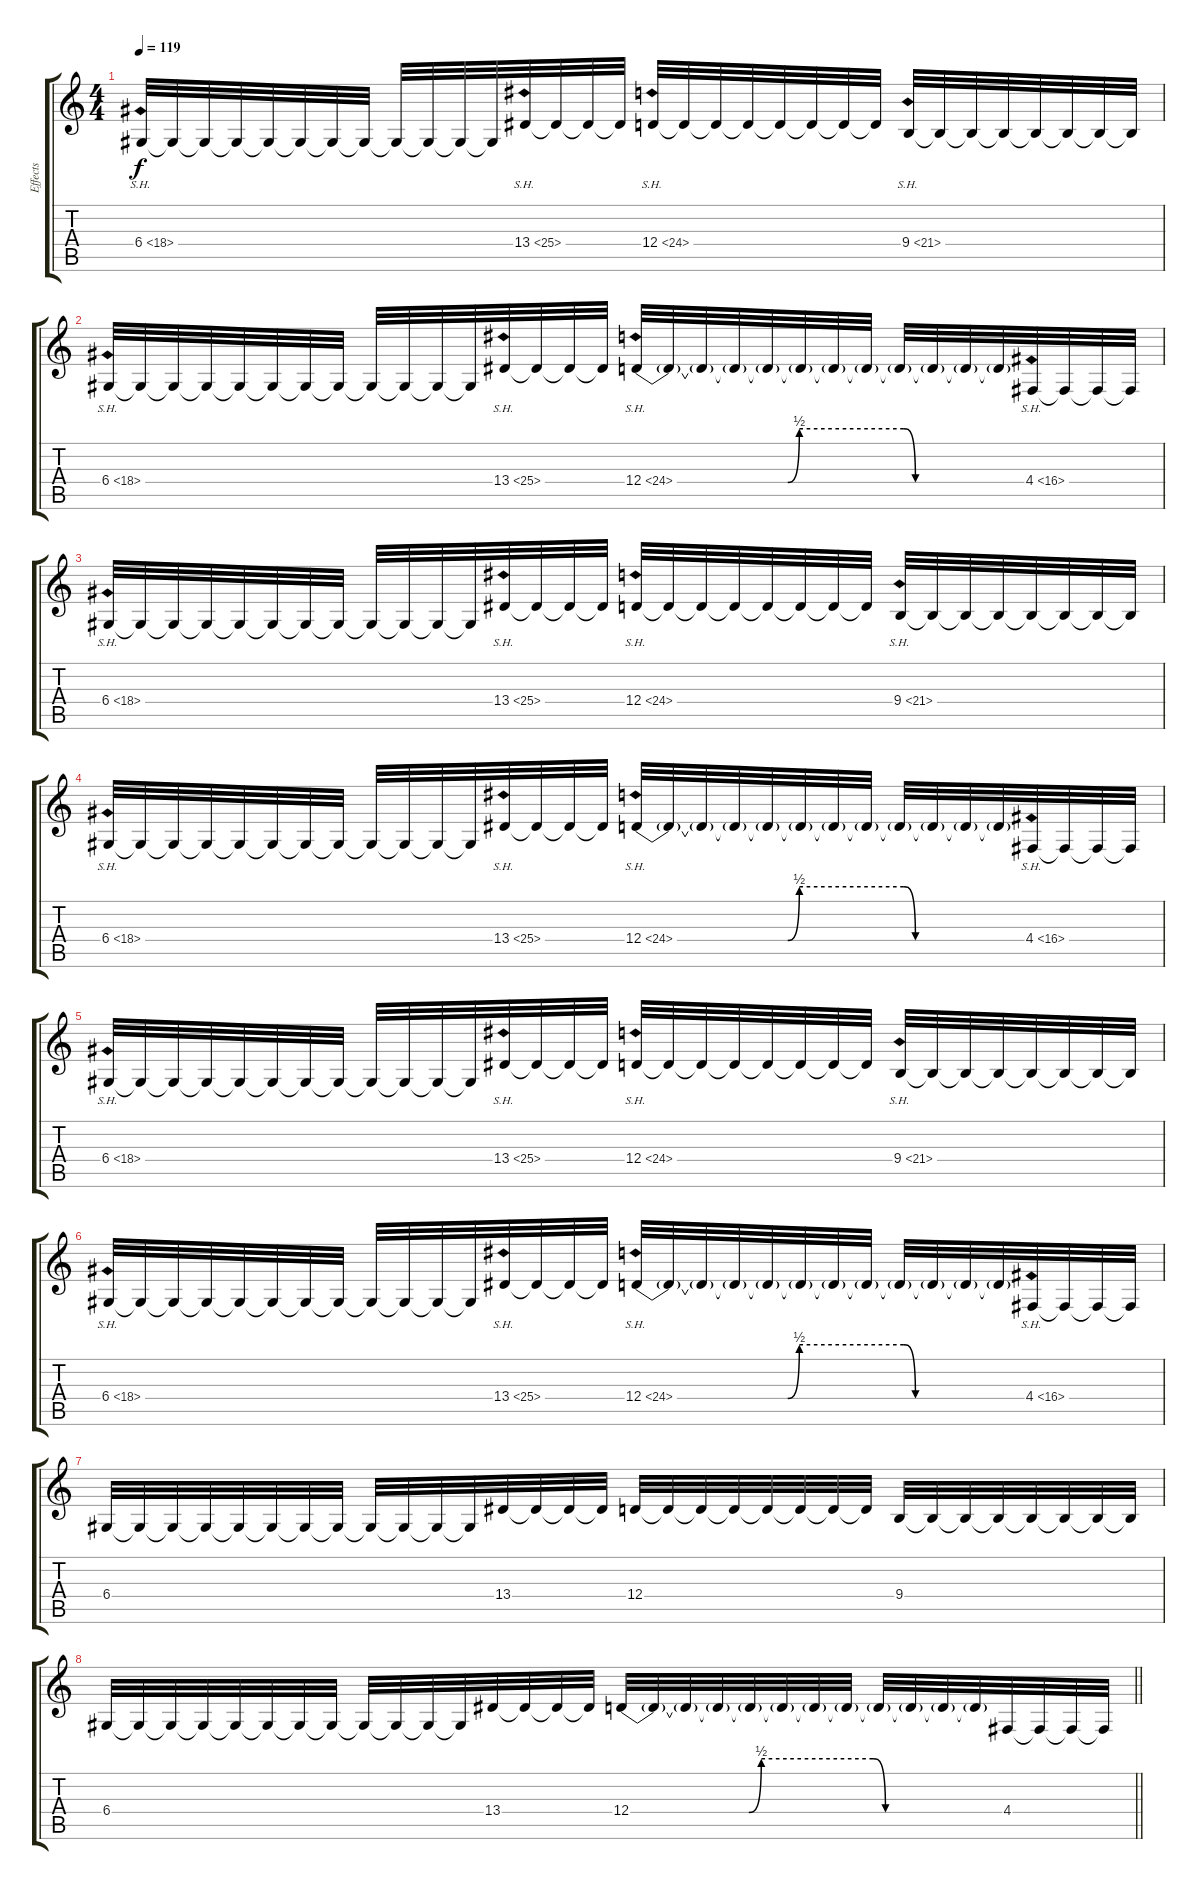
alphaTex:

\track ("Effects" "Effects") {instrument lead8bassandlead}
\staff {score tabs}
\tuning (E4 B3 G3 D3 A2 E2) {hide}
\ts (4 4)
\tempo 119
\clef g2
\ks c
6.4{sh 12}.32{dy f volume 13 balance 13 instrument lead1square} 6.4{t}.32{balance 3} 6.4{t}.32{balance 13} 6.4{t}.32{balance 3} 6.4{t}.32{balance 13} 6.4{t}.32{balance 3} 6.4{t}.32{balance 13} 6.4{t}.32{balance 3} 6.4{t}.32{balance 13} 6.4{t}.32{balance 3} 6.4{t}.32{balance 13} 6.4{t}.32{balance 3} 13.4{sh 12}.32{balance 13} 13.4{t}.32{balance 3} 13.4{t}.32{balance 13} 13.4{t}.32{balance 3} 12.4{sh 12}.32{balance 13} 12.4{t}.32{balance 3} 12.4{t}.32{balance 13} 12.4{t}.32{balance 3} 12.4{t}.32{balance 13} 12.4{t}.32{balance 3} 12.4{t}.32{balance 13} 12.4{t}.32{balance 3} 9.4{sh 12}.32{balance 13} 9.4{t}.32{balance 3} 9.4{t}.32{balance 13} 9.4{t}.32{balance 3} 9.4{t}.32{balance 13} 9.4{t}.32{balance 3} 9.4{t}.32{balance 13} 9.4{t}.32{balance 3} |
6.4{sh 12}.32{balance 13} 6.4{t}.32{balance 3} 6.4{t}.32{balance 13} 6.4{t}.32{balance 3} 6.4{t}.32{balance 13} 6.4{t}.32{balance 3} 6.4{t}.32{balance 13} 6.4{t}.32{balance 3} 6.4{t}.32{balance 13} 6.4{t}.32{balance 3} 6.4{t}.32{balance 13} 6.4{t}.32{balance 3} 13.4{sh 12}.32{balance 13} 13.4{t}.32{balance 3} 13.4{t}.32{balance 13} 13.4{t}.32{balance 3} 12.4{be (custom 0 0 19 0 21 2 39 2 41 0 60 0) sh 12}.32{balance 13} 12.4{t}.32{balance 3} 12.4{t}.32{balance 13} 12.4{t}.32{balance 3} 12.4{t}.32{balance 13} 12.4{t}.32{balance 3} 12.4{t}.32{balance 13} 12.4{t}.32{balance 3} 12.4{t}.32{balance 13} 12.4{t}.32{balance 3} 12.4{t}.32{balance 13} 12.4{t}.32{balance 3} 4.4{sh 12}.32{balance 13} 4.4{t}.32{balance 3} 4.4{t}.32{balance 13} 4.4{t}.32{balance 3} |
6.4{sh 12}.32{volume 13 balance 13 instrument lead1square} 6.4{t}.32{balance 3} 6.4{t}.32{balance 13} 6.4{t}.32{balance 3} 6.4{t}.32{balance 13} 6.4{t}.32{balance 3} 6.4{t}.32{balance 13} 6.4{t}.32{balance 3} 6.4{t}.32{balance 13} 6.4{t}.32{balance 3} 6.4{t}.32{balance 13} 6.4{t}.32{balance 3} 13.4{sh 12}.32{balance 13} 13.4{t}.32{balance 3} 13.4{t}.32{balance 13} 13.4{t}.32{balance 3} 12.4{sh 12}.32{balance 13} 12.4{t}.32{balance 3} 12.4{t}.32{balance 13} 12.4{t}.32{balance 3} 12.4{t}.32{balance 13} 12.4{t}.32{balance 3} 12.4{t}.32{balance 13} 12.4{t}.32{balance 3} 9.4{sh 12}.32{balance 13} 9.4{t}.32{balance 3} 9.4{t}.32{balance 13} 9.4{t}.32{balance 3} 9.4{t}.32{balance 13} 9.4{t}.32{balance 3} 9.4{t}.32{balance 13} 9.4{t}.32{balance 3} |
6.4{sh 12}.32{balance 13} 6.4{t}.32{balance 3} 6.4{t}.32{balance 13} 6.4{t}.32{balance 3} 6.4{t}.32{balance 13} 6.4{t}.32{balance 3} 6.4{t}.32{balance 13} 6.4{t}.32{balance 3} 6.4{t}.32{balance 13} 6.4{t}.32{balance 3} 6.4{t}.32{balance 13} 6.4{t}.32{balance 3} 13.4{sh 12}.32{balance 13} 13.4{t}.32{balance 3} 13.4{t}.32{balance 13} 13.4{t}.32{balance 3} 12.4{be (custom 0 0 19 0 21 2 39 2 41 0 60 0) sh 12}.32{balance 13} 12.4{t}.32{balance 3} 12.4{t}.32{balance 13} 12.4{t}.32{balance 3} 12.4{t}.32{balance 13} 12.4{t}.32{balance 3} 12.4{t}.32{balance 13} 12.4{t}.32{balance 3} 12.4{t}.32{balance 13} 12.4{t}.32{balance 3} 12.4{t}.32{balance 13} 12.4{t}.32{balance 3} 4.4{sh 12}.32{balance 13} 4.4{t}.32{balance 3} 4.4{t}.32{balance 13} 4.4{t}.32{balance 3} |
6.4{sh 12}.32{volume 13 balance 13 instrument lead1square} 6.4{t}.32{balance 3} 6.4{t}.32{balance 13} 6.4{t}.32{balance 3} 6.4{t}.32{balance 13} 6.4{t}.32{balance 3} 6.4{t}.32{balance 13} 6.4{t}.32{balance 3} 6.4{t}.32{balance 13} 6.4{t}.32{balance 3} 6.4{t}.32{balance 13} 6.4{t}.32{balance 3} 13.4{sh 12}.32{balance 13} 13.4{t}.32{balance 3} 13.4{t}.32{balance 13} 13.4{t}.32{balance 3} 12.4{sh 12}.32{balance 13} 12.4{t}.32{balance 3} 12.4{t}.32{balance 13} 12.4{t}.32{balance 3} 12.4{t}.32{balance 13} 12.4{t}.32{balance 3} 12.4{t}.32{balance 13} 12.4{t}.32{balance 3} 9.4{sh 12}.32{balance 13} 9.4{t}.32{balance 3} 9.4{t}.32{balance 13} 9.4{t}.32{balance 3} 9.4{t}.32{balance 13} 9.4{t}.32{balance 3} 9.4{t}.32{balance 13} 9.4{t}.32{balance 3} |
6.4{sh 12}.32{balance 13} 6.4{t}.32{balance 3} 6.4{t}.32{balance 13} 6.4{t}.32{balance 3} 6.4{t}.32{balance 13} 6.4{t}.32{balance 3} 6.4{t}.32{balance 13} 6.4{t}.32{balance 3} 6.4{t}.32{balance 13} 6.4{t}.32{balance 3} 6.4{t}.32{balance 13} 6.4{t}.32{balance 3} 13.4{sh 12}.32{balance 13} 13.4{t}.32{balance 3} 13.4{t}.32{balance 13} 13.4{t}.32{balance 3} 12.4{be (custom 0 0 19 0 21 2 39 2 41 0 60 0) sh 12}.32{balance 13} 12.4{t}.32{balance 3} 12.4{t}.32{balance 13} 12.4{t}.32{balance 3} 12.4{t}.32{balance 13} 12.4{t}.32{balance 3} 12.4{t}.32{balance 13} 12.4{t}.32{balance 3} 12.4{t}.32{balance 13} 12.4{t}.32{balance 3} 12.4{t}.32{balance 13} 12.4{t}.32{balance 3} 4.4{sh 12}.32{balance 13} 4.4{t}.32{balance 3} 4.4{t}.32{balance 13} 4.4{t}.32{balance 3} |
6.4.32{volume 13 balance 13 instrument lead1square} 6.4{t}.32{balance 3} 6.4{t}.32{balance 13} 6.4{t}.32{balance 3} 6.4{t}.32{balance 13} 6.4{t}.32{balance 3} 6.4{t}.32{balance 13} 6.4{t}.32{balance 3} 6.4{t}.32{balance 13} 6.4{t}.32{balance 3} 6.4{t}.32{balance 13} 6.4{t}.32{balance 3} 13.4.32{balance 13} 13.4{t}.32{balance 3} 13.4{t}.32{balance 13} 13.4{t}.32{balance 3} 12.4.32{balance 13} 12.4{t}.32{balance 3} 12.4{t}.32{balance 13} 12.4{t}.32{balance 3} 12.4{t}.32{balance 13} 12.4{t}.32{balance 3} 12.4{t}.32{balance 13} 12.4{t}.32{balance 3} 9.4.32{balance 13} 9.4{t}.32{balance 3} 9.4{t}.32{balance 13} 9.4{t}.32{balance 3} 9.4{t}.32{balance 13} 9.4{t}.32{balance 3} 9.4{t}.32{balance 13} 9.4{t}.32{balance 3} |
\barLineRight lightlight
6.4.32{balance 13} 6.4{t}.32{balance 3} 6.4{t}.32{balance 13} 6.4{t}.32{balance 3} 6.4{t}.32{balance 13} 6.4{t}.32{balance 3} 6.4{t}.32{balance 13} 6.4{t}.32{balance 3} 6.4{t}.32{balance 13} 6.4{t}.32{balance 3} 6.4{t}.32{balance 13} 6.4{t}.32{balance 3} 13.4.32{balance 13} 13.4{t}.32{balance 3} 13.4{t}.32{balance 13} 13.4{t}.32{balance 3} 12.4{be (custom 0 0 19 0 21 2 39 2 41 0 60 0)}.32{balance 13} 12.4{t}.32{balance 3} 12.4{t}.32{balance 13} 12.4{t}.32{balance 3} 12.4{t}.32{balance 13} 12.4{t}.32{balance 3} 12.4{t}.32{balance 13} 12.4{t}.32{balance 3} 12.4{t}.32{balance 13} 12.4{t}.32{balance 3} 12.4{t}.32{balance 13} 12.4{t}.32{balance 3} 4.4.32{balance 13} 4.4{t}.32{balance 3} 4.4{t}.32{balance 13} 4.4{t}.32{balance 3}
